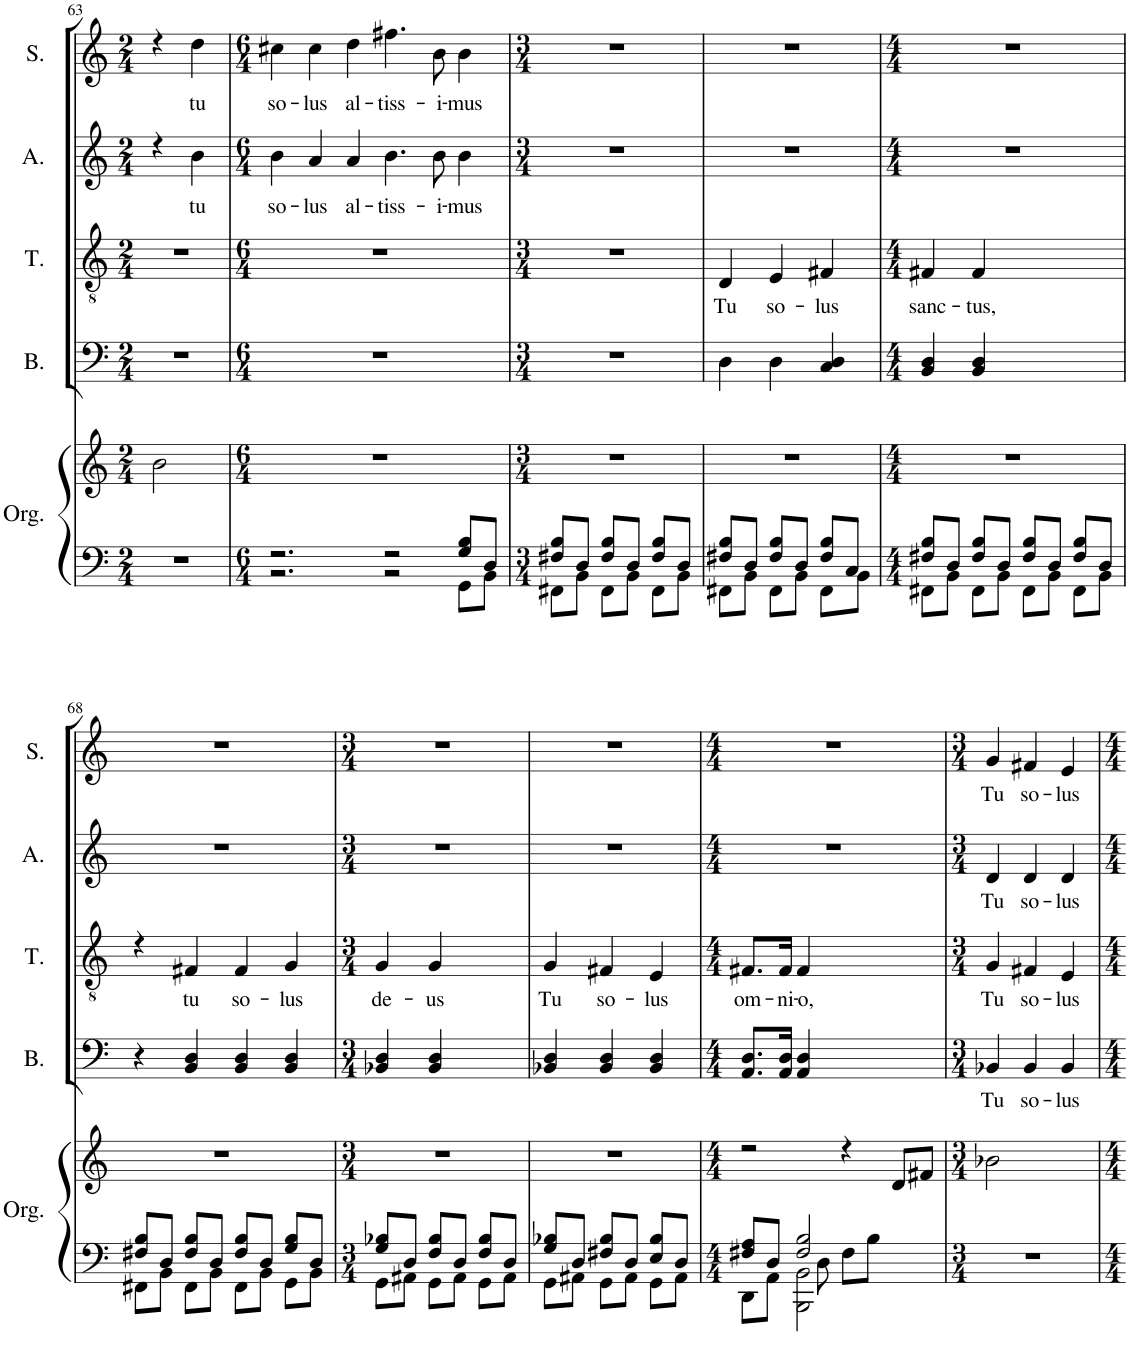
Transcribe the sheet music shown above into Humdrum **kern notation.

**kern	**kern	**kern	**text	**kern	**text	**kern	**text	**kern	**text
*part5	*part5	*part4	*part4	*part3	*part3	*part2	*part2	*part1	*part1
*staff6	*staff5	*staff4	*staff4	*staff3	*staff3	*staff2	*staff2	*staff1	*staff1
*I"Organ	*	*I"Bass	*	*I"Tenor	*	*I"Alto	*	*I"Soprano	*
*I'Org.	*	*I'B.	*	*I'T.	*	*I'A.	*	*I'S.	*
!!LO:PB:g=z
*clefF4	*clefG2	*clefF4	*	*clefGv2	*	*clefG2	*	*clefG2	*
*k[]	*k[]	*k[]	*	*k[]	*	*k[]	*	*k[]	*
*M2/4	*M2/4	*M2/4	*	*M2/4	*	*M2/4	*	*M2/4	*
=63	=63	=63	=63	=63	=63	=63	=63	=63	=63
*	*	*	*	*	*	*^	*	*^	*
2r	2b\	2r	.	2r	.	2ryy	4r	.	2ryy	4r	.
!	!	!	!	!	!	!	!	!LO:LY:b	!	!	!LO:LY:b
.	.	.	.	.	.	.	4b\	tu	.	4dd\	tu
=64	=64	=64	=64	=64	=64	=64	=64	=64	=64	=64	=64
*M6/4	*M6/4	*M6/4	*	*M6/4	*	*M6/4	*	*	*M6/4	*	*
*^	*	*	*	*	*	*	*	*	*	*	*
!	!	!	!	!	!	!	!	!	!LO:LY:b	!	!	!LO:LY:b
2.r	2.r	1.r	1.r	.	1.r	.	1.ryy	4b\	so-	1.ryy	4cc#X\	so-
!	!	!	!	!	!	!	!	!	!LO:LY:b	!	!	!LO:LY:b
.	.	.	.	.	.	.	.	4a/	-lus	.	4cc#\	-lus
!	!	!	!	!	!	!	!	!	!LO:LY:b	!	!	!LO:LY:b
.	.	.	.	.	.	.	.	4a/	al-	.	4dd\	al-
!	!	!	!	!	!	!	!	!	!LO:LY:b	!	!	!LO:LY:b
2r	2r	.	.	.	.	.	.	4.b\	-tiss-	.	4.ff#X\	-tiss-
!	!	!	!	!	!	!	!	!	!LO:LY:b	!	!	!LO:LY:b
.	.	.	.	.	.	.	.	8b\	-i-	.	8b\	-i-
!	!	!	!	!	!	!	!	!	!LO:LY:b	!	!	!LO:LY:b
8G/ 8B/L	8GG\L	.	.	.	.	.	.	4b\	-mus	.	4b\	-mus
8D/J	8BB\J	.	.	.	.	.	.	.	.	.	.	.
*	*	*	*	*	*	*	*v	*v	*	*	*	*
*	*	*	*	*	*	*	*	*	*v	*v	*
=65	=65	=65	=65	=65	=65	=65	=65	=65	=65	=65
*M3/4	*	*M3/4	*M3/4	*	*M3/4	*	*M3/4	*	*M3/4	*
8F#X/ 8B/L	8FF#X\L	2.r	2.r	.	2.r	.	2.r	.	2.r	.
8D/J	8BB\J	.	.	.	.	.	.	.	.	.
8F#/ 8B/L	8FF#\L	.	.	.	.	.	.	.	.	.
8D/J	8BB\J	.	.	.	.	.	.	.	.	.
8F#/ 8B/L	8FF#\L	.	.	.	.	.	.	.	.	.
8D/J	8BB\J	.	.	.	.	.	.	.	.	.
=66	=66	=66	=66	=66	=66	=66	=66	=66	=66	=66
*	*	*	*	*	*^	*	*	*	*	*
!	!	!	!	!	!	!	!LO:LY:b	!	!	!	!
8F#X/ 8B/L	8FF#X\L	2.r	4D\	.	2.ryy	4D/	Tu	2.r	.	2.r	.
8D/J	8BB\J	.	.	.	.	.	.	.	.	.	.
!	!	!	!	!	!	!	!LO:LY:b	!	!	!	!
8F#/ 8B/L	8FF#\L	.	4D\	.	.	4E/	so-	.	.	.	.
8D/J	8BB\J	.	.	.	.	.	.	.	.	.	.
!	!	!	!	!	!	!	!LO:LY:b	!	!	!	!
8F#/ 8B/L	8FF#\L	.	4C/ 4D/	.	.	4F#X/	-lus	.	.	.	.
8C/J	8BB\J	.	.	.	.	.	.	.	.	.	.
=67	=67	=67	=67	=67	=67	=67	=67	=67	=67	=67	=67
*M4/4	*	*M4/4	*M4/4	*	*M4/4	*	*	*M4/4	*	*M4/4	*
!	!	!	!	!	!	!	!LO:LY:b	!	!	!	!
8F#X/ 8B/L	8FF#X\L	1r	4BB/ 4D/	.	1ryy	4F#X/	sanc-	1r	.	1r	.
8D/J	8BB\J	.	.	.	.	.	.	.	.	.	.
!	!	!	!	!	!	!	!LO:LY:b	!	!	!	!
8F#/ 8B/L	8FF#\L	.	4BB/ 4D/	.	.	4F#/	-tus,	.	.	.	.
8D/J	8BB\J	.	.	.	.	.	.	.	.	.	.
8F#/ 8B/L	8FF#\L	.	2ryy	.	.	2ryy	.	.	.	.	.
8D/J	8BB\J	.	.	.	.	.	.	.	.	.	.
8F#/ 8B/L	8FF#\L	.	.	.	.	.	.	.	.	.	.
8D/J	8BB\J	.	.	.	.	.	.	.	.	.	.
!!LO:LB:g=z
=68	=68	=68	=68	=68	=68	=68	=68	=68	=68	=68	=68
8F#X/ 8B/L	8FF#X\L	1r	4r	.	1ryy	4r	.	1r	.	1r	.
8D/J	8BB\J	.	.	.	.	.	.	.	.	.	.
!	!	!	!	!	!	!	!LO:LY:b	!	!	!	!
8F#/ 8B/L	8FF#\L	.	4BB/ 4D/	.	.	4F#X/	tu	.	.	.	.
8D/J	8BB\J	.	.	.	.	.	.	.	.	.	.
!	!	!	!	!	!	!	!LO:LY:b	!	!	!	!
8F#/ 8B/L	8FF#\L	.	4BB/ 4D/	.	.	4F#/	so-	.	.	.	.
8D/J	8BB\J	.	.	.	.	.	.	.	.	.	.
!	!	!	!	!	!	!	!LO:LY:b	!	!	!	!
8G/ 8B/L	8GG\L	.	4BB/ 4D/	.	.	4G/	-lus	.	.	.	.
8D/J	8BB\J	.	.	.	.	.	.	.	.	.	.
=69	=69	=69	=69	=69	=69	=69	=69	=69	=69	=69	=69
*M3/4	*	*M3/4	*M3/4	*	*M3/4	*	*	*M3/4	*	*M3/4	*
!	!	!	!	!	!	!	!LO:LY:b	!	!	!	!
8G/ 8B-X/L	8GG\L	2.r	4BB-X/ 4D/	.	2.ryy	4G/	de-	2.r	.	2.r	.
8D/J	8AA#X\J	.	.	.	.	.	.	.	.	.	.
!	!	!	!	!	!	!	!LO:LY:b	!	!	!	!
8F/ 8B-/L	8GG\L	.	4BB-/ 4D/	.	.	4G/	-us	.	.	.	.
8D/J	8AA#\J	.	.	.	.	.	.	.	.	.	.
8F/ 8B-/L	8GG\L	.	4ryy	.	.	4ryy	.	.	.	.	.
8D/J	8AA#\J	.	.	.	.	.	.	.	.	.	.
=70	=70	=70	=70	=70	=70	=70	=70	=70	=70	=70	=70
!	!	!	!	!	!	!	!LO:LY:b	!	!	!	!
8G/ 8B-X/L	8GG\L	2.r	4BB-X/ 4D/	.	2.ryy	4G/	Tu	2.r	.	2.r	.
8D/J	8AA#X\J	.	.	.	.	.	.	.	.	.	.
!	!	!	!	!	!	!	!LO:LY:b	!	!	!	!
8F#X/ 8B-/L	8GG\L	.	4BB-/ 4D/	.	.	4F#X/	so-	.	.	.	.
8D/J	8AA#\J	.	.	.	.	.	.	.	.	.	.
!	!	!	!	!	!	!	!LO:LY:b	!	!	!	!
8E/ 8B-/L	8GG\L	.	4BB-/ 4D/	.	.	4E/	-lus	.	.	.	.
8D/J	8AA#\J	.	.	.	.	.	.	.	.	.	.
*v	*v	*	*	*	*	*	*	*	*	*	*
=71	=71	=71	=71	=71	=71	=71	=71	=71	=71	=71
*M4/4	*M4/4	*M4/4	*	*M4/4	*	*	*M4/4	*	*M4/4	*
*^	*^	*	*	*	*	*	*	*	*	*
*	*^	*	*	*	*	*	*	*	*	*	*	*
!	!	!	!	!	!	!	!	!	!LO:LY:b	!	!	!	!
8F#X/ 8A/L	8DD\L	4.ryy	1ryy	2r	8.AA/ 8.D/L	.	1ryy	8.F#X/L	om-	1r	.	1r	.
8D/J	8AA\J	.	.	.	.	.	.	.	.	.	.	.	.
!	!	!	!	!	!	!	!	!	!LO:LY:b	!	!	!	!
.	.	.	.	.	16AA/ 16D/Jk	.	.	16F#/Jk	-ni-	.	.	.	.
!	!	!	!	!	!	!	!	!	!LO:LY:b	!	!	!	!
2F#/ 2B/	2BBB\ 2BB\	.	.	.	4AA/ 4D/	.	.	4F#/	-o,	.	.	.	.
.	.	8D\	.	.	.	.	.	.	.	.	.	.	.
.	.	8F#\L	.	4r	2ryy	.	.	2ryy	.	.	.	.	.
.	.	8B\J	.	.	.	.	.	.	.	.	.	.	.
4ryy	4ryy	4ryy	.	8d/L	.	.	.	.	.	.	.	.	.
.	.	.	.	8f#X/J	.	.	.	.	.	.	.	.	.
*v	*v	*v	*	*	*	*	*v	*v	*	*	*	*	*
=72	=72	=72	=72	=72	=72	=72	=72	=72	=72	=72
*M3/4	*M3/4	*	*M3/4	*	*M3/4	*	*M3/4	*	*M3/4	*
!	!	!	!	!LO:LY:b	!	!LO:LY:b	!	!LO:LY:b	!	!LO:LY:b
2.r	2.ryy	2b-X\	4BB-X/	Tu	4G/	Tu	4d/	Tu	4g/	Tu
!	!	!	!	!LO:LY:b	!	!LO:LY:b	!	!LO:LY:b	!	!LO:LY:b
.	.	.	4BB-/	so-	4F#X/	so-	4d/	so-	4f#X/	so-
!	!	!	!	!LO:LY:b	!	!LO:LY:b	!	!LO:LY:b	!	!LO:LY:b
.	.	4ryy	4BB-/	-lus	4E/	-lus	4d/	-lus	4e/	-lus
*	*v	*v	*	*	*	*	*	*	*	*
=	=	=	=	=	=	=	=	=	=
*-	*-	*-	*-	*-	*-	*-	*-	*-	*-
